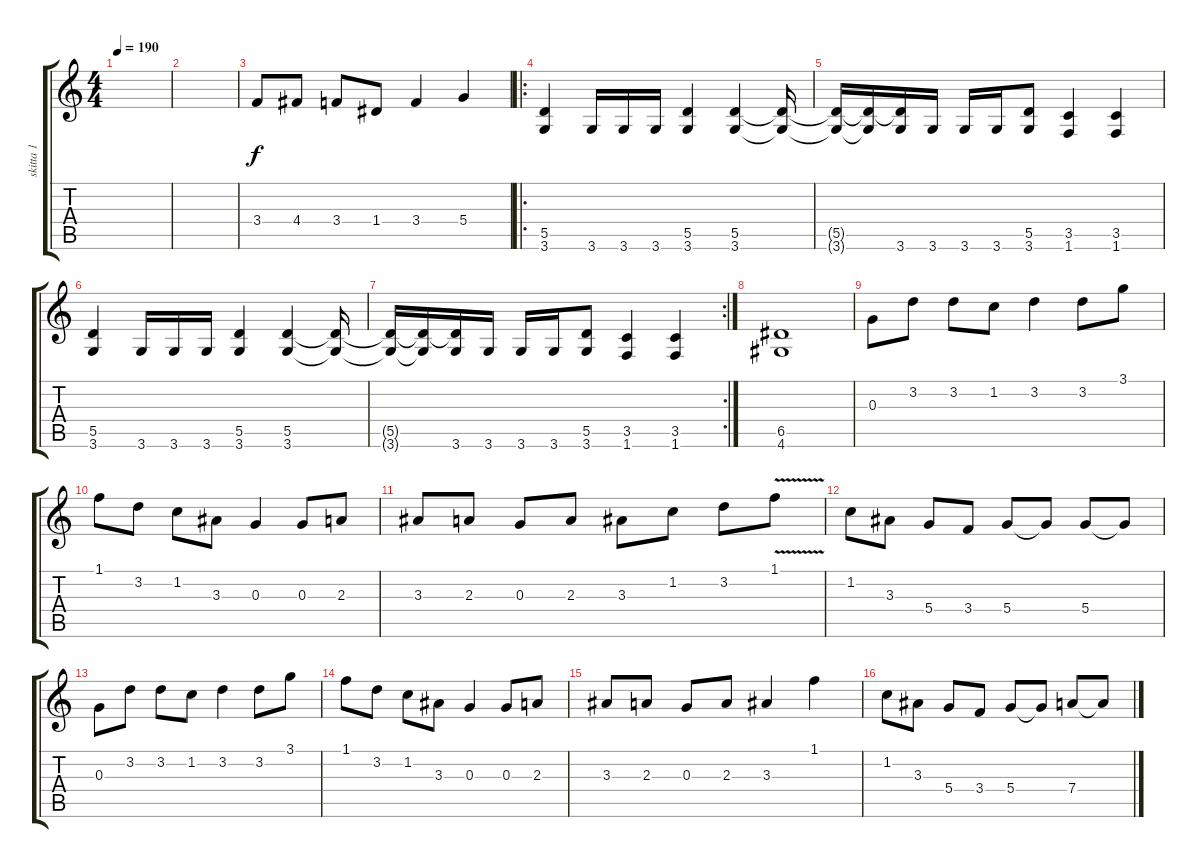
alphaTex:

\track ("skitta 1" "skitta 1") {instrument distortionguitar}
\staff {score tabs}
\tuning (E4 B3 G3 D3 A2 E2) {hide}
\ts (4 4)
\tempo 190
\clef g2
\ks c
|
|
3.4.8 4.4.8 3.4.8 1.4.8 3.4.4 5.4.4 |
\ro
(5.5 3.6).4 3.6.16 3.6.16 3.6.16 (5.5 3.6).4 (5.5 3.6).4 (5.5{t} 3.6{t}).16 |
(5.5{t} 3.6{t}).16 (5.5{t} 3.6{t}).16 (5.5{t} 3.6).16 3.6.16 3.6.16 3.6.16 (5.5 3.6).8 (3.5 1.6).4 (3.5 1.6).4 |
(5.5 3.6).4 3.6.16 3.6.16 3.6.16 (5.5 3.6).4 (5.5 3.6).4 (5.5{t} 3.6{t}).16 |
\rc 2
(5.5{t} 3.6{t}).16 (5.5{t} 3.6{t}).16 (5.5{t} 3.6).16 3.6.16 3.6.16 3.6.16 (5.5 3.6).8 (3.5 1.6).4 (3.5 1.6).4 |
(6.5 4.6).1 |
0.3.8 3.2.8 3.2.8 1.2.8 3.2.4 3.2.8 3.1.8 |
1.1.8 3.2.8 1.2.8 3.3.8 0.3.4 0.3.8 2.3.8 |
3.3.8 2.3.8 0.3.8 2.3.8 3.3.8 1.2.8 3.2.8 1.1{v}.8 |
1.2.8 3.3.8 5.4.8 3.4.8 5.4.8 5.4{t}.8 5.4.8 5.4{t}.8 |
0.3.8 3.2.8 3.2.8 1.2.8 3.2.4 3.2.8 3.1.8 |
1.1.8 3.2.8 1.2.8 3.3.8 0.3.4 0.3.8 2.3.8 |
3.3.8 2.3.8 0.3.8 2.3.8 3.3.4 1.1.4 |
1.2.8 3.3.8 5.4.8 3.4.8 5.4.8 5.4{t}.8 7.4.8 7.4{t}.8
